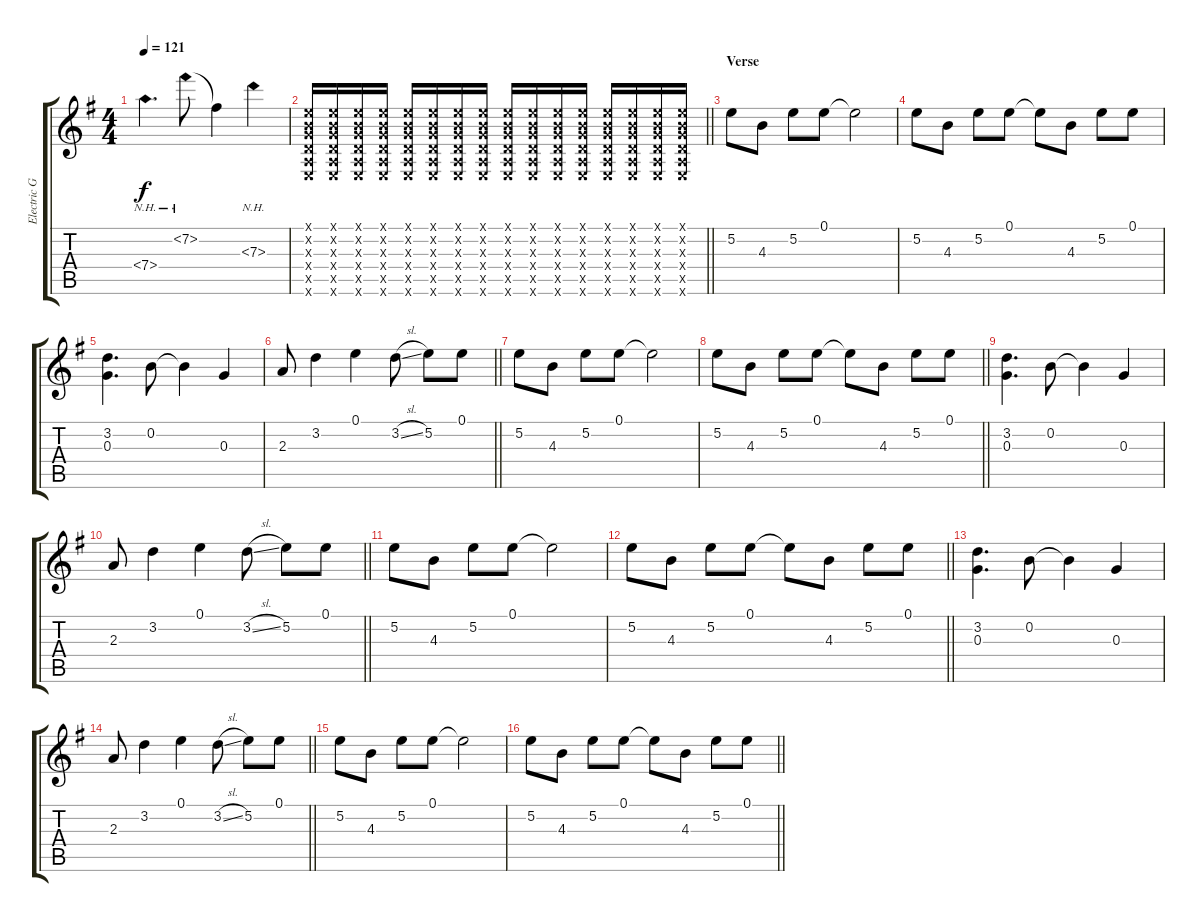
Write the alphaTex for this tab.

\track ("Electric Guitar 1" "Electric G") {instrument distortionguitar}
\staff {score tabs}
\tuning (E4 B3 G3 D3 A2 E2) {hide}
\ts (4 4)
\tempo 121
\clef g2
\ks g
7.4{nh}.4{d dy f} 7.2{nh}.8 7.2{t}.4 7.3{nh}.4 |
\barLineRight lightlight
(0.1{x} 0.2{x} 0.3{x} 0.4{x} 0.5{x} 0.6{x}).16 (0.1{x} 0.2{x} 0.3{x} 0.4{x} 0.5{x} 0.6{x}).16 (0.1{x} 0.2{x} 0.3{x} 0.4{x} 0.5{x} 0.6{x}).16 (0.1{x} 0.2{x} 0.3{x} 0.4{x} 0.5{x} 0.6{x}).16 (0.1{x} 0.2{x} 0.3{x} 0.4{x} 0.5{x} 0.6{x}).16 (0.1{x} 0.2{x} 0.3{x} 0.4{x} 0.5{x} 0.6{x}).16 (0.1{x} 0.2{x} 0.3{x} 0.4{x} 0.5{x} 0.6{x}).16 (0.1{x} 0.2{x} 0.3{x} 0.4{x} 0.5{x} 0.6{x}).16 (0.1{x} 0.2{x} 0.3{x} 0.4{x} 0.5{x} 0.6{x}).16 (0.1{x} 0.2{x} 0.3{x} 0.4{x} 0.5{x} 0.6{x}).16 (0.1{x} 0.2{x} 0.3{x} 0.4{x} 0.5{x} 0.6{x}).16 (0.1{x} 0.2{x} 0.3{x} 0.4{x} 0.5{x} 0.6{x}).16 (0.1{x} 0.2{x} 0.3{x} 0.4{x} 0.5{x} 0.6{x}).16 (0.1{x} 0.2{x} 0.3{x} 0.4{x} 0.5{x} 0.6{x}).16 (0.1{x} 0.2{x} 0.3{x} 0.4{x} 0.5{x} 0.6{x}).16 (0.1{x} 0.2{x} 0.3{x} 0.4{x} 0.5{x} 0.6{x}).16 |
\section ("" "Verse")
5.2.8 4.3.8 5.2.8 0.1.8 0.1{t}.2 |
5.2.8 4.3.8 5.2.8 0.1.8 0.1{t}.8 4.3.8 5.2.8 0.1.8 |
(3.2 0.3).4{d} 0.2.8 0.2{t}.4 0.3.4 |
\barLineRight lightlight
2.3.8 3.2.4 0.1.4 3.2{sl}.8 5.2.8 0.1.8 |
5.2.8 4.3.8 5.2.8 0.1.8 0.1{t}.2 |
\barLineRight lightlight
5.2.8 4.3.8 5.2.8 0.1.8 0.1{t}.8 4.3.8 5.2.8 0.1.8 |
(3.2 0.3).4{d} 0.2.8 0.2{t}.4 0.3.4 |
\barLineRight lightlight
2.3.8 3.2.4 0.1.4 3.2{sl}.8 5.2.8 0.1.8 |
5.2.8 4.3.8 5.2.8 0.1.8 0.1{t}.2 |
\barLineRight lightlight
5.2.8 4.3.8 5.2.8 0.1.8 0.1{t}.8 4.3.8 5.2.8 0.1.8 |
(3.2 0.3).4{d} 0.2.8 0.2{t}.4 0.3.4 |
\barLineRight lightlight
2.3.8 3.2.4 0.1.4 3.2{sl}.8 5.2.8 0.1.8 |
5.2.8 4.3.8 5.2.8 0.1.8 0.1{t}.2 |
\barLineRight lightlight
5.2.8 4.3.8 5.2.8 0.1.8 0.1{t}.8 4.3.8 5.2.8 0.1.8
